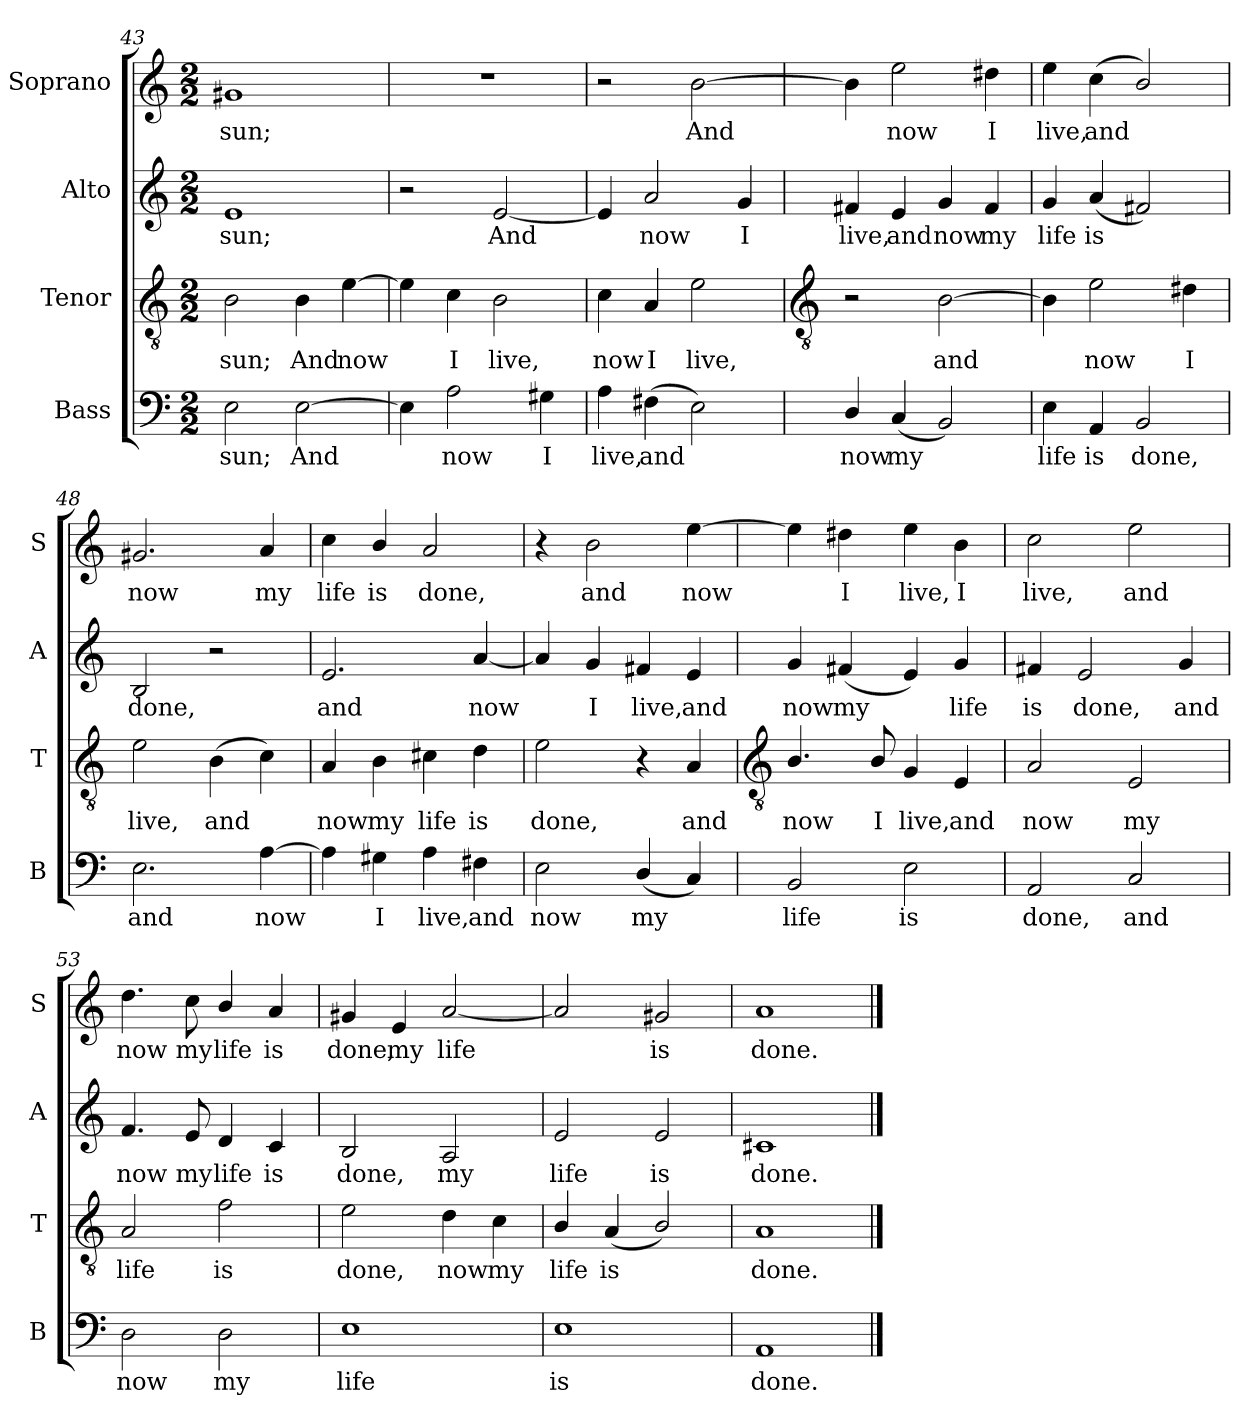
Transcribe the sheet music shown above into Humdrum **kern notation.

**kern	**text	**kern	**text	**kern	**text	**kern	**text
*part4	*part4	*part3	*part3	*part2	*part2	*part1	*part1
*staff4	*staff4	*staff3	*staff3	*staff2	*staff2	*staff1	*staff1
*I"Bass	*	*I"Tenor	*	*I"Alto	*	*I"Soprano	*
*I'B	*	*I'T	*	*I'A	*	*I'S	*
*clefF4	*	*clefGv2	*	*clefG2	*	*clefG2	*
*k[]	*	*k[]	*	*k[]	*	*k[]	*
*C:	*	*C:	*	*C:	*	*C:	*
*M2/2	*	*M2/2	*	*M2/2	*	*M2/2	*
=43	=43	=43	=43	=43	=43	=43	=43
!	!LO:LY:b	!	!LO:LY:b	!	!LO:LY:b	!	!LO:LY:b
2E	sun;	2B	sun;	1e	sun;	1g#X	sun;
!	!LO:LY:b	!	!LO:LY:b	!	!	!	!
[2E	And	4B	And	.	.	.	.
!	!	!	!LO:LY:b	!	!	!	!
.	.	[4e	now	.	.	.	.
=44	=44	=44	=44	=44	=44	=44	=44
4E]	.	4e]	.	2r	.	1r	.
!	!LO:LY:b	!	!LO:LY:b	!	!	!	!
2A	now	4c\	I	.	.	.	.
!	!	!	!LO:LY:b	!	!LO:LY:b	!	!
.	.	2B	live,	[2e	And	.	.
!	!LO:LY:b	!	!	!	!	!	!
4G#X	I	.	.	.	.	.	.
=45	=45	=45	=45	=45	=45	=45	=45
!	!LO:LY:b	!	!LO:LY:b	!	!	!	!
4A	live,	4c\	now	4e]	.	2r	.
!	!LO:LY:b	!	!LO:LY:b	!	!LO:LY:b	!	!
(>4F#X	and	4A	I	2a	now	.	.
!	!	!	!LO:LY:b	!	!	!	!LO:LY:b
2E\)	.	2e	live,	.	.	[2b	And
!	!	!	!	!	!LO:LY:b	!	!
.	.	.	.	4g	I	.	.
!!LO:LB:g=z
=46	=46	=46	=46	=46	=46	=46	=46
*	*	*clefGv2	*	*	*	*	*
!	!LO:LY:b	!	!	!	!LO:LY:b	!	!
4D/	now	2r	.	4f#X	live,	4b]	.
!	!LO:LY:b	!	!	!	!LO:LY:b	!	!LO:LY:b
(<4C	my	.	.	4e	and	2ee	now
!	!	!	!LO:LY:b	!	!LO:LY:b	!	!
2BB)	.	[2B	and	4g	now	.	.
!	!	!	!	!	!LO:LY:b	!	!LO:LY:b
.	.	.	.	4f#	my	4dd#X	I
=47	=47	=47	=47	=47	=47	=47	=47
!	!LO:LY:b	!	!	!	!LO:LY:b	!	!LO:LY:b
4E\	life	4B]	.	4g	life	4ee	live,
!	!LO:LY:b	!	!LO:LY:b	!	!LO:LY:b	!	!LO:LY:b
4AA	is	2e	now	(<4a	is	(<4cc\	and
!	!LO:LY:b	!	!	!	!	!	!
2BB	done,	.	.	2f#X)	.	2b/)	.
!	!	!	!LO:LY:b	!	!	!	!
.	.	4d#X	I	.	.	.	.
=48	=48	=48	=48	=48	=48	=48	=48
!	!LO:LY:b	!	!LO:LY:b	!	!LO:LY:b	!	!LO:LY:b
2.E	and	2e	live,	2B	done,	2.g#X	now
!	!	!	!LO:LY:b	!	!	!	!
.	.	(>4B	and	2r	.	.	.
!	!LO:LY:b	!	!	!	!	!	!LO:LY:b
[4A	now	4c\)	.	.	.	4a	my
=49	=49	=49	=49	=49	=49	=49	=49
!	!	!	!LO:LY:b	!	!LO:LY:b	!	!LO:LY:b
4A]	.	4A	now	2.e	and	4cc\	life
!	!LO:LY:b	!	!LO:LY:b	!	!	!	!LO:LY:b
4G#X	I	4B	my	.	.	4b/	is
!	!LO:LY:b	!	!LO:LY:b	!	!	!	!LO:LY:b
4A	live,	4c#X	life	.	.	2a	done,
!	!LO:LY:b	!	!LO:LY:b	!	!LO:LY:b	!	!
4F#X	and	4d	is	[4a	now	.	.
=50	=50	=50	=50	=50	=50	=50	=50
!	!LO:LY:b	!	!LO:LY:b	!	!	!	!
2E\	now	2e	done,	4a]	.	4r	.
!	!	!	!	!	!LO:LY:b	!	!LO:LY:b
.	.	.	.	4g	I	2b	and
!	!LO:LY:b	!	!	!	!LO:LY:b	!	!
(<4D/	my	4r	.	4f#X	live,	.	.
!	!	!	!LO:LY:b	!	!LO:LY:b	!	!LO:LY:b
4C)	.	4A	and	4e	and	[4ee	now
!!LO:LB:g=z
=51	=51	=51	=51	=51	=51	=51	=51
*	*	*clefGv2	*	*	*	*	*
!	!LO:LY:b	!	!LO:LY:b	!	!LO:LY:b	!	!
2BB	life	4.B/	now	4g	now	4ee]	.
!	!	!	!	!	!LO:LY:b	!	!LO:LY:b
.	.	.	.	(<4f#X	my	4dd#X	I
!	!	!	!LO:LY:b	!	!	!	!
.	.	8B/	I	.	.	.	.
!	!LO:LY:b	!	!LO:LY:b	!	!	!	!LO:LY:b
2E\	is	4G	live,	4e)	.	4ee	live,
!	!	!	!LO:LY:b	!	!LO:LY:b	!	!LO:LY:b
.	.	4E	and	4g	life	4b	I
=52	=52	=52	=52	=52	=52	=52	=52
!	!LO:LY:b	!	!LO:LY:b	!	!LO:LY:b	!	!LO:LY:b
2AA	done,	2A	now	4f#X	is	2cc	live,
!	!	!	!	!	!LO:LY:b	!	!
.	.	.	.	2e	done,	.	.
!	!LO:LY:b	!	!LO:LY:b	!	!	!	!LO:LY:b
2C	and	2E	my	.	.	2ee	and
!	!	!	!	!	!LO:LY:b	!	!
.	.	.	.	4g	and	.	.
=53	=53	=53	=53	=53	=53	=53	=53
!	!LO:LY:b	!	!LO:LY:b	!	!LO:LY:b	!	!LO:LY:b
2D	now	2A	life	4.f	now	4.dd	now
!	!	!	!	!	!LO:LY:b	!	!LO:LY:b
.	.	.	.	8e	my	8cc\	my
!	!LO:LY:b	!	!LO:LY:b	!	!LO:LY:b	!	!LO:LY:b
2D	my	2f	is	4d	life	4b/	life
!	!	!	!	!	!LO:LY:b	!	!LO:LY:b
.	.	.	.	4c	is	4a	is
=54	=54	=54	=54	=54	=54	=54	=54
!	!LO:LY:b	!	!LO:LY:b	!	!LO:LY:b	!	!LO:LY:b
1E	life	2e	done,	2B	done,	4g#X	done,
!	!	!	!	!	!	!	!LO:LY:b
.	.	.	.	.	.	4e	my
!	!	!	!LO:LY:b	!	!LO:LY:b	!	!LO:LY:b
.	.	4d	now	2A	my	[2a	life
!	!	!	!LO:LY:b	!	!	!	!
.	.	4c\	my	.	.	.	.
=55	=55	=55	=55	=55	=55	=55	=55
!	!LO:LY:b	!	!LO:LY:b	!	!LO:LY:b	!	!
1E	is	4B/	life	2e	life	2a]	.
!	!	!	!LO:LY:b	!	!	!	!
.	.	(<4A	is	.	.	.	.
!	!	!	!	!	!LO:LY:b	!	!LO:LY:b
.	.	2B/)	.	2e	is	2g#X	is
=56	=56	=56	=56	=56	=56	=56	=56
!	!LO:LY:b	!	!LO:LY:b	!	!LO:LY:b	!	!LO:LY:b
1AA	done.	1A	done.	1c#X	done.	1a	done.
==	==	==	==	==	==	==	==
*-	*-	*-	*-	*-	*-	*-	*-
